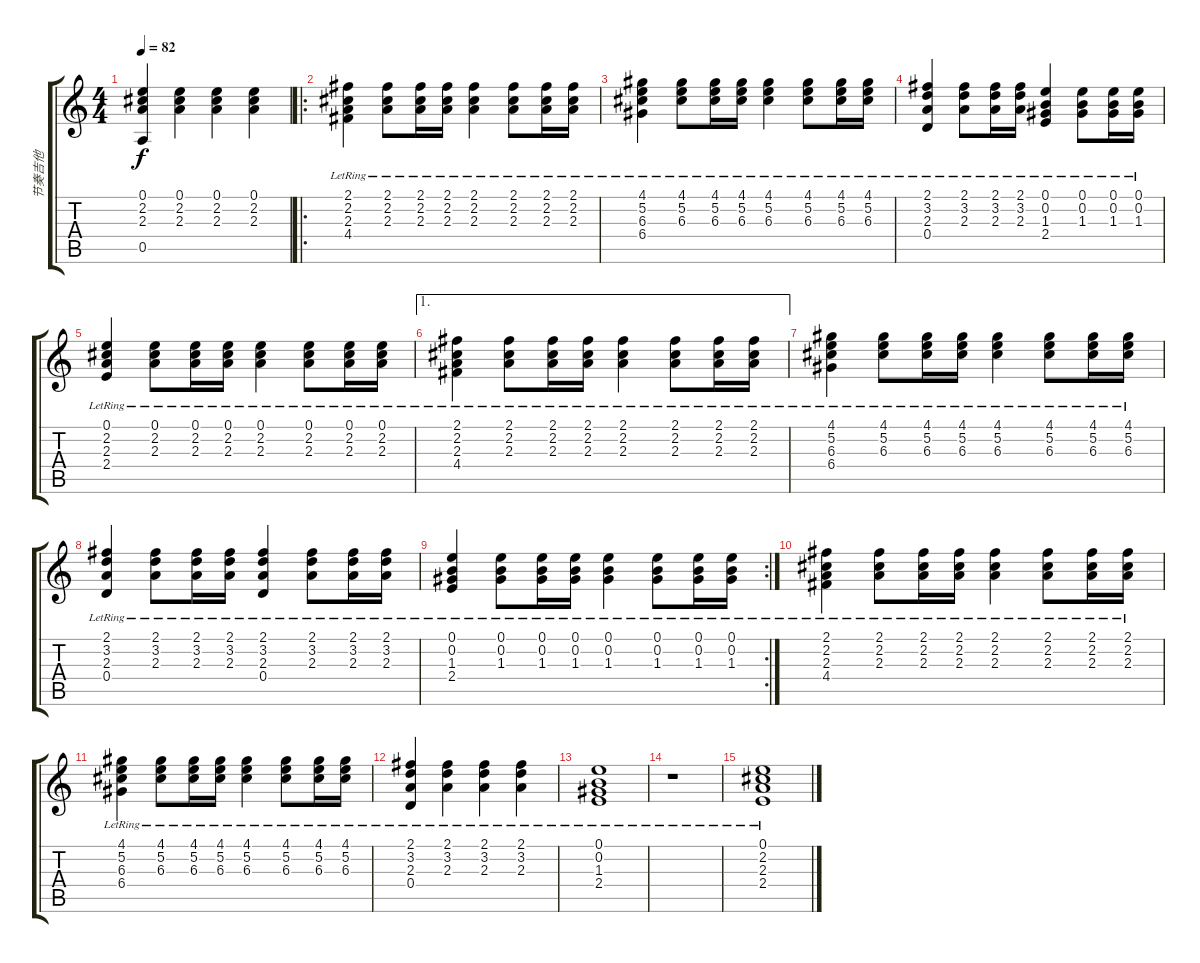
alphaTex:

\track ("节奏吉他" "节奏吉他") {instrument acousticguitarsteel}
\staff {score tabs}
\tuning (E4 B3 G3 D3 A2 E2) {hide}
\ts (4 4)
\tempo 82
\clef g2
\ks c
(0.1 2.2 2.3 0.5).4{dy f} (0.1 2.2 2.3).4 (0.1 2.2 2.3).4 (0.1 2.2 2.3).4 |
\ro
(2.1{lr} 2.2{lr} 2.3{lr} 4.4{lr}).4 (2.1{lr} 2.2{lr} 2.3{lr}).8 (2.1{lr} 2.2{lr} 2.3{lr}).16 (2.1{lr} 2.2{lr} 2.3{lr}).16 (2.1{lr} 2.2{lr} 2.3{lr}).4 (2.1{lr} 2.2{lr} 2.3{lr}).8 (2.1{lr} 2.2{lr} 2.3{lr}).16 (2.1{lr} 2.2{lr} 2.3{lr}).16 |
(4.1{lr} 5.2{lr} 6.3{lr} 6.4{lr}).4 (4.1{lr} 5.2{lr} 6.3{lr}).8 (4.1{lr} 5.2{lr} 6.3{lr}).16 (4.1{lr} 5.2{lr} 6.3{lr}).16 (4.1{lr} 5.2{lr} 6.3{lr}).4 (4.1{lr} 5.2{lr} 6.3{lr}).8 (4.1{lr} 5.2{lr} 6.3{lr}).16 (4.1{lr} 5.2{lr} 6.3{lr}).16 |
(2.1{lr} 3.2{lr} 2.3{lr} 0.4{lr}).4 (2.1{lr} 3.2{lr} 2.3{lr}).8 (2.1{lr} 3.2{lr} 2.3{lr}).16 (2.1{lr} 3.2{lr} 2.3{lr}).16 (0.1{lr} 0.2{lr} 1.3{lr} 2.4{lr}).4 (0.1{lr} 0.2{lr} 1.3{lr}).8 (0.1{lr} 0.2{lr} 1.3{lr}).16 (0.1{lr} 0.2{lr} 1.3{lr}).16 |
(0.1{lr} 2.2{lr} 2.3{lr} 2.4{lr}).4 (0.1{lr} 2.2{lr} 2.3{lr}).8 (0.1{lr} 2.2{lr} 2.3{lr}).16 (0.1{lr} 2.2{lr} 2.3{lr}).16 (0.1{lr} 2.2{lr} 2.3{lr}).4 (0.1{lr} 2.2{lr} 2.3{lr}).8 (0.1{lr} 2.2{lr} 2.3{lr}).16 (0.1{lr} 2.2{lr} 2.3{lr}).16 |
\ae 1
(2.1{lr} 2.2{lr} 2.3{lr} 4.4{lr}).4 (2.1{lr} 2.2{lr} 2.3{lr}).8 (2.1{lr} 2.2{lr} 2.3{lr}).16 (2.1{lr} 2.2{lr} 2.3{lr}).16 (2.1{lr} 2.2{lr} 2.3{lr}).4 (2.1{lr} 2.2{lr} 2.3{lr}).8 (2.1{lr} 2.2{lr} 2.3{lr}).16 (2.1{lr} 2.2{lr} 2.3{lr}).16 |
(4.1{lr} 5.2{lr} 6.3{lr} 6.4{lr}).4 (4.1{lr} 5.2{lr} 6.3{lr}).8 (4.1{lr} 5.2{lr} 6.3{lr}).16 (4.1{lr} 5.2{lr} 6.3{lr}).16 (4.1{lr} 5.2{lr} 6.3{lr}).4 (4.1{lr} 5.2{lr} 6.3{lr}).8 (4.1{lr} 5.2{lr} 6.3{lr}).16 (4.1{lr} 5.2{lr} 6.3{lr}).16 |
(2.1{lr} 3.2{lr} 2.3{lr} 0.4{lr}).4 (2.1{lr} 3.2{lr} 2.3{lr}).8 (2.1{lr} 3.2{lr} 2.3{lr}).16 (2.1{lr} 3.2{lr} 2.3{lr}).16 (2.1{lr} 3.2{lr} 2.3{lr} 0.4{lr}).4 (2.1{lr} 3.2{lr} 2.3{lr}).8 (2.1{lr} 3.2{lr} 2.3{lr}).16 (2.1{lr} 3.2{lr} 2.3{lr}).16 |
\rc 2
(0.1{lr} 0.2{lr} 1.3{lr} 2.4{lr}).4 (0.1{lr} 0.2{lr} 1.3{lr}).8 (0.1{lr} 0.2{lr} 1.3{lr}).16 (0.1{lr} 0.2{lr} 1.3{lr}).16 (0.1{lr} 0.2{lr} 1.3{lr}).4 (0.1{lr} 0.2{lr} 1.3{lr}).8 (0.1{lr} 0.2{lr} 1.3{lr}).16 (0.1{lr} 0.2{lr} 1.3{lr}).16 |
(2.1{lr} 2.2{lr} 2.3{lr} 4.4{lr}).4 (2.1{lr} 2.2{lr} 2.3{lr}).8 (2.1{lr} 2.2{lr} 2.3{lr}).16 (2.1{lr} 2.2{lr} 2.3{lr}).16 (2.1{lr} 2.2{lr} 2.3{lr}).4 (2.1{lr} 2.2{lr} 2.3{lr}).8 (2.1{lr} 2.2{lr} 2.3{lr}).16 (2.1{lr} 2.2{lr} 2.3{lr}).16 |
(4.1{lr} 5.2{lr} 6.3{lr} 6.4{lr}).4 (4.1{lr} 5.2{lr} 6.3{lr}).8 (4.1{lr} 5.2{lr} 6.3{lr}).16 (4.1{lr} 5.2{lr} 6.3{lr}).16 (4.1{lr} 5.2{lr} 6.3{lr}).4 (4.1{lr} 5.2{lr} 6.3{lr}).8 (4.1{lr} 5.2{lr} 6.3{lr}).16 (4.1{lr} 5.2{lr} 6.3{lr}).16 |
(2.1{lr} 3.2{lr} 2.3{lr} 0.4{lr}).4 (2.1{lr} 3.2{lr} 2.3{lr}).4 (2.1{lr} 3.2{lr} 2.3{lr}).4 (2.1{lr} 3.2{lr} 2.3{lr}).4 |
(0.1{lr} 0.2{lr} 1.3{lr} 2.4{lr}).1 |
r.1 |
(0.1{lr} 2.2{lr} 2.3{lr} 2.4{lr}).1
